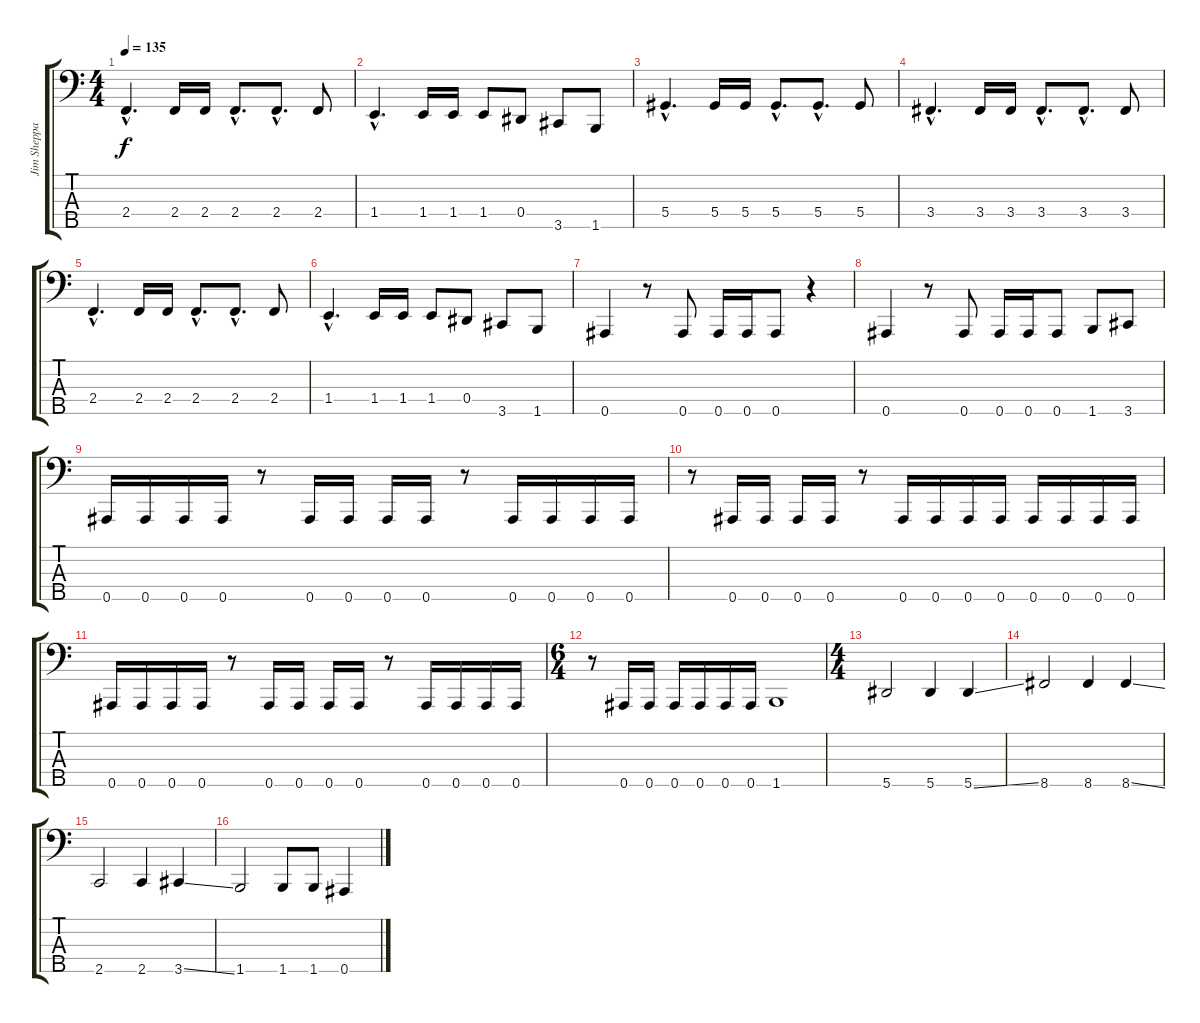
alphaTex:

\track ("Jim Sheppard" "Jim Sheppa") {instrument electricbasspick}
\staff {score tabs}
\tuning (Gb2 Db2 Ab1 Eb1 Bb0) {hide}
\ts (4 4)
\tempo 135
\clef f4
\ks c
2.4{hac}.4{d dy f} 2.4.16 2.4.16 2.4{hac}.8{d} 2.4{hac}.8{d} 2.4.8 |
1.4{hac}.4{d} 1.4.16 1.4.16 1.4.8 0.4.8 3.5.8 1.5.8 |
5.4{hac}.4{d} 5.4.16 5.4.16 5.4{hac}.8{d} 5.4{hac}.8{d} 5.4.8 |
3.4{hac}.4{d} 3.4.16 3.4.16 3.4{hac}.8{d} 3.4{hac}.8{d} 3.4.8 |
2.4{hac}.4{d} 2.4.16 2.4.16 2.4{hac}.8{d} 2.4{hac}.8{d} 2.4.8 |
1.4{hac}.4{d} 1.4.16 1.4.16 1.4.8 0.4.8 3.5.8 1.5.8 |
0.5.4 r.8 0.5.8 0.5.16 0.5.16 0.5.8 r.4 |
0.5.4 r.8 0.5.8 0.5.16 0.5.16 0.5.8 1.5.8 3.5.8 |
0.5.16 0.5.16 0.5.16 0.5.16 r.8 0.5.16 0.5.16 0.5.16 0.5.16 r.8 0.5.16 0.5.16 0.5.16 0.5.16 |
r.8 0.5.16 0.5.16 0.5.16 0.5.16 r.8 0.5.16 0.5.16 0.5.16 0.5.16 0.5.16 0.5.16 0.5.16 0.5.16 |
0.5.16 0.5.16 0.5.16 0.5.16 r.8 0.5.16 0.5.16 0.5.16 0.5.16 r.8 0.5.16 0.5.16 0.5.16 0.5.16 |
\ts (6 4)
r.8 0.5.16 0.5.16 0.5.16 0.5.16 0.5.16 0.5.16 1.5.1 |
\ts (4 4)
5.5.2 5.5.4 5.5{ss}.4 |
8.5.2 8.5.4 8.5{ss}.4 |
2.5.2 2.5.4 3.5{ss}.4 |
1.5.2 1.5.8 1.5.8 0.5.4
